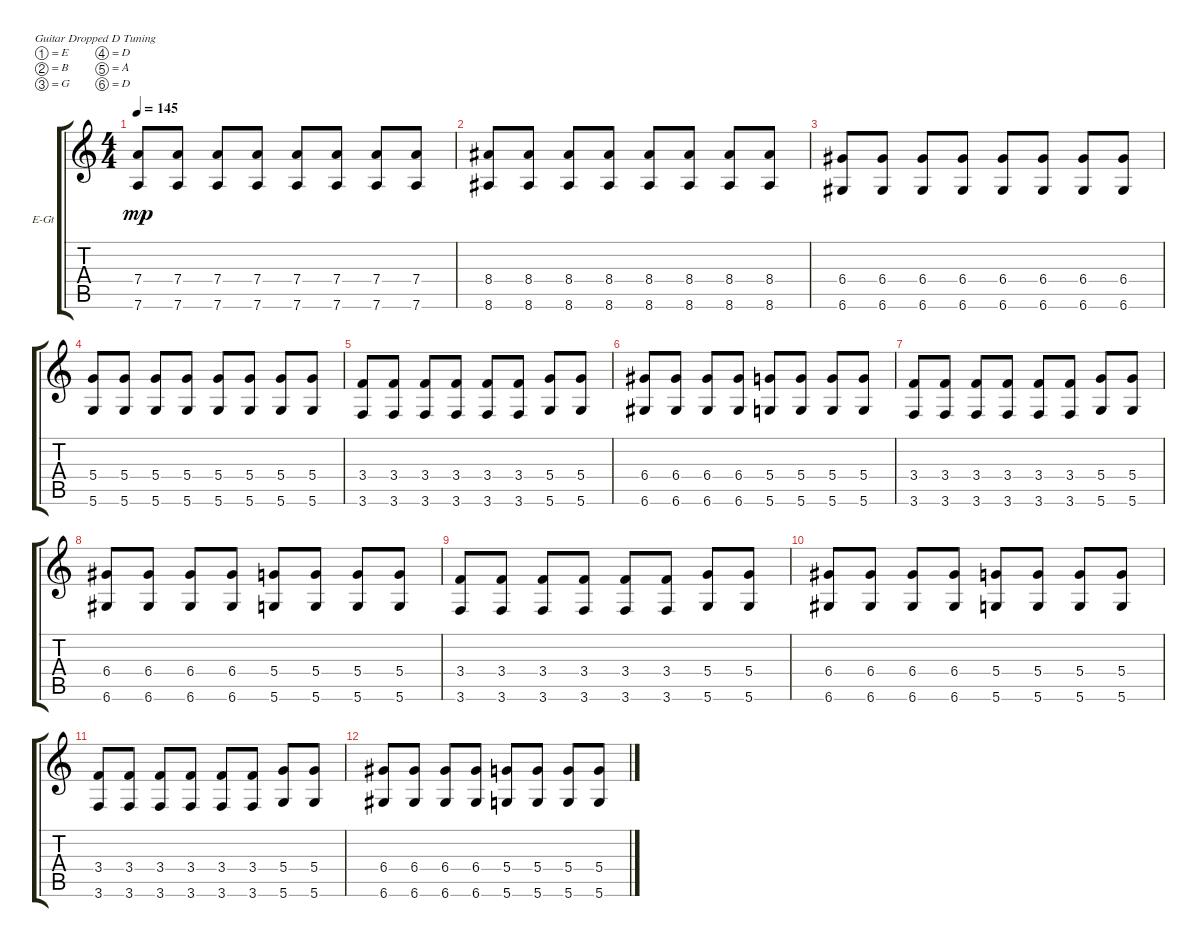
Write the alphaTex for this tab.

\defaultSystemsLayout 4
\bracketExtendMode groupsimilarinstruments
\firstSystemTrackNameOrientation horizontal
\otherSystemsTrackNameOrientation horizontal
\track ("Electric Guitar" "E-Gt") {instrument overdrivenguitar}
\staff {score tabs}
\tuning (E4 B3 G3 D3 A2 D2)
\ts (4 4)
\tempo 145
\clef g2
\ks c
(7.6 7.4).8{dy mp} (7.6 7.4).8 (7.6 7.4).8 (7.6 7.4).8 (7.6 7.4).8 (7.6 7.4).8 (7.6 7.4).8 (7.6 7.4).8 |
(8.6 8.4).8 (8.6 8.4).8 (8.6 8.4).8 (8.6 8.4).8 (8.6 8.4).8 (8.6 8.4).8 (8.6 8.4).8 (8.6 8.4).8 |
(6.6 6.4).8 (6.6 6.4).8 (6.6 6.4).8 (6.6 6.4).8 (6.6 6.4).8 (6.6 6.4).8 (6.6 6.4).8 (6.6 6.4).8 |
(5.6 5.4).8 (5.6 5.4).8 (5.6 5.4).8 (5.6 5.4).8 (5.6 5.4).8 (5.6 5.4).8 (5.6 5.4).8 (5.6 5.4).8 |
(3.4 3.6).8 (3.4 3.6).8 (3.4 3.6).8 (3.4 3.6).8 (3.4 3.6).8 (3.4 3.6).8 (5.6 5.4).8 (5.4 5.6).8 |
(6.6 6.4).8 (6.4 6.6).8 (6.6 6.4).8 (6.4 6.6).8 (5.6 5.4).8 (5.4 5.6).8 (5.6 5.4).8 (5.4 5.6).8 |
(3.4 3.6).8 (3.4 3.6).8 (3.4 3.6).8 (3.4 3.6).8 (3.4 3.6).8 (3.4 3.6).8 (5.6 5.4).8 (5.4 5.6).8 |
(6.6 6.4).8 (6.4 6.6).8 (6.6 6.4).8 (6.4 6.6).8 (5.6 5.4).8 (5.4 5.6).8 (5.6 5.4).8 (5.4 5.6).8 |
(3.4 3.6).8 (3.4 3.6).8 (3.4 3.6).8 (3.4 3.6).8 (3.4 3.6).8 (3.4 3.6).8 (5.6 5.4).8 (5.4 5.6).8 |
(6.6 6.4).8 (6.4 6.6).8 (6.6 6.4).8 (6.4 6.6).8 (5.6 5.4).8 (5.4 5.6).8 (5.6 5.4).8 (5.4 5.6).8 |
(3.4 3.6).8 (3.4 3.6).8 (3.4 3.6).8 (3.4 3.6).8 (3.4 3.6).8 (3.4 3.6).8 (5.6 5.4).8 (5.4 5.6).8 |
(6.6 6.4).8 (6.4 6.6).8 (6.6 6.4).8 (6.4 6.6).8 (5.6 5.4).8 (5.4 5.6).8 (5.6 5.4).8 (5.4 5.6).8
